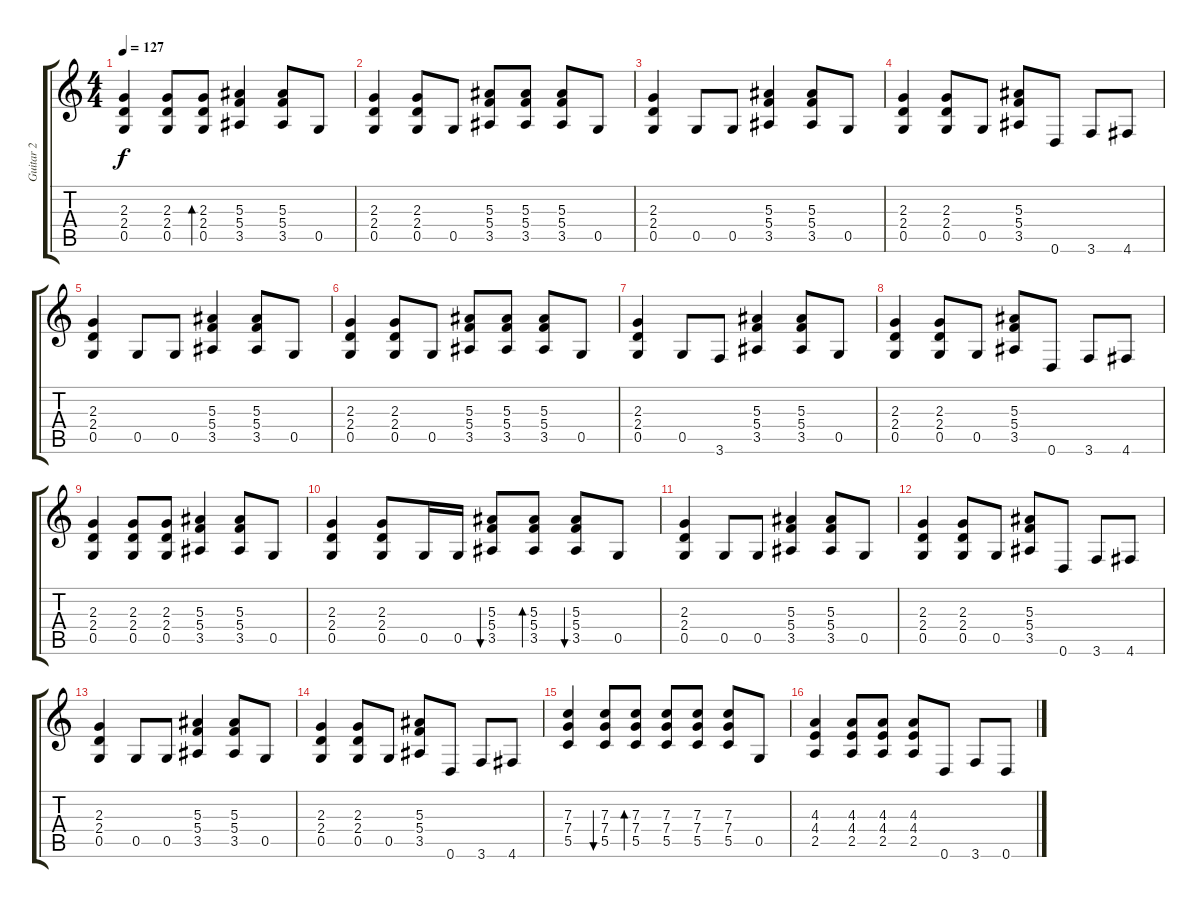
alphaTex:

\track ("Guitar 2" "Guitar 2") {instrument distortionguitar}
\staff {score tabs}
\tuning (D4 A3 F3 C3 G2 D2) {hide}
\ts (4 4)
\tempo 127
\clef g2
\ks c
(2.3 2.4 0.5).4{dy f} (2.3 2.4 0.5).8 (2.3 2.4 0.5).8{bd 240} (5.3 5.4 3.5).4 (5.3 5.4 3.5).8 0.5.8 |
(2.3 2.4 0.5).4 (2.3 2.4 0.5).8 0.5.8 (5.3 5.4 3.5).8 (5.3 5.4 3.5).8 (5.3 5.4 3.5).8 0.5.8 |
(2.3 2.4 0.5).4 0.5.8 0.5.8 (5.3 5.4 3.5).4 (5.3 5.4 3.5).8 0.5.8 |
(2.3 2.4 0.5).4 (2.3 2.4 0.5).8 0.5.8 (5.3 5.4 3.5).8 0.6.8 3.6.8 4.6.8 |
(2.3 2.4 0.5).4 0.5.8 0.5.8 (5.3 5.4 3.5).4 (5.3 5.4 3.5).8 0.5.8 |
(2.3 2.4 0.5).4 (2.3 2.4 0.5).8 0.5.8 (5.3 5.4 3.5).8 (5.3 5.4 3.5).8 (5.3 5.4 3.5).8 0.5.8 |
(2.3 2.4 0.5).4 0.5.8 3.6.8 (5.3 5.4 3.5).4 (5.3 5.4 3.5).8 0.5.8 |
(2.3 2.4 0.5).4 (2.3 2.4 0.5).8 0.5.8 (5.3 5.4 3.5).8 0.6.8 3.6.8 4.6.8 |
(2.3 2.4 0.5).4 (2.3 2.4 0.5).8 (2.3 2.4 0.5).8 (5.3 5.4 3.5).4 (5.3 5.4 3.5).8 0.5.8 |
(2.3 2.4 0.5).4 (2.3 2.4 0.5).8 0.5.16 0.5.16 (5.3 5.4 3.5).8{bu 240} (5.3 5.4 3.5).8{bd 240} (5.3 5.4 3.5).8{bu 240} 0.5.8 |
(2.3 2.4 0.5).4 0.5.8 0.5.8 (5.3 5.4 3.5).4 (5.3 5.4 3.5).8 0.5.8 |
(2.3 2.4 0.5).4 (2.3 2.4 0.5).8 0.5.8 (5.3 5.4 3.5).8 0.6.8 3.6.8 4.6.8 |
(2.3 2.4 0.5).4 0.5.8 0.5.8 (5.3 5.4 3.5).4 (5.3 5.4 3.5).8 0.5.8 |
(2.3 2.4 0.5).4 (2.3 2.4 0.5).8 0.5.8 (5.3 5.4 3.5).8 0.6.8 3.6.8 4.6.8 |
(7.3 7.4 5.5).4 (7.3 7.4 5.5).8{bu 240} (7.3 7.4 5.5).8{bd 240} (7.3 7.4 5.5).8 (7.3 7.4 5.5).8 (7.3 7.4 5.5).8 0.5.8 |
(4.3 4.4 2.5).4 (4.3 4.4 2.5).8 (4.3 4.4 2.5).8 (4.3 4.4 2.5).8 0.6.8 3.6.8 0.6.8
